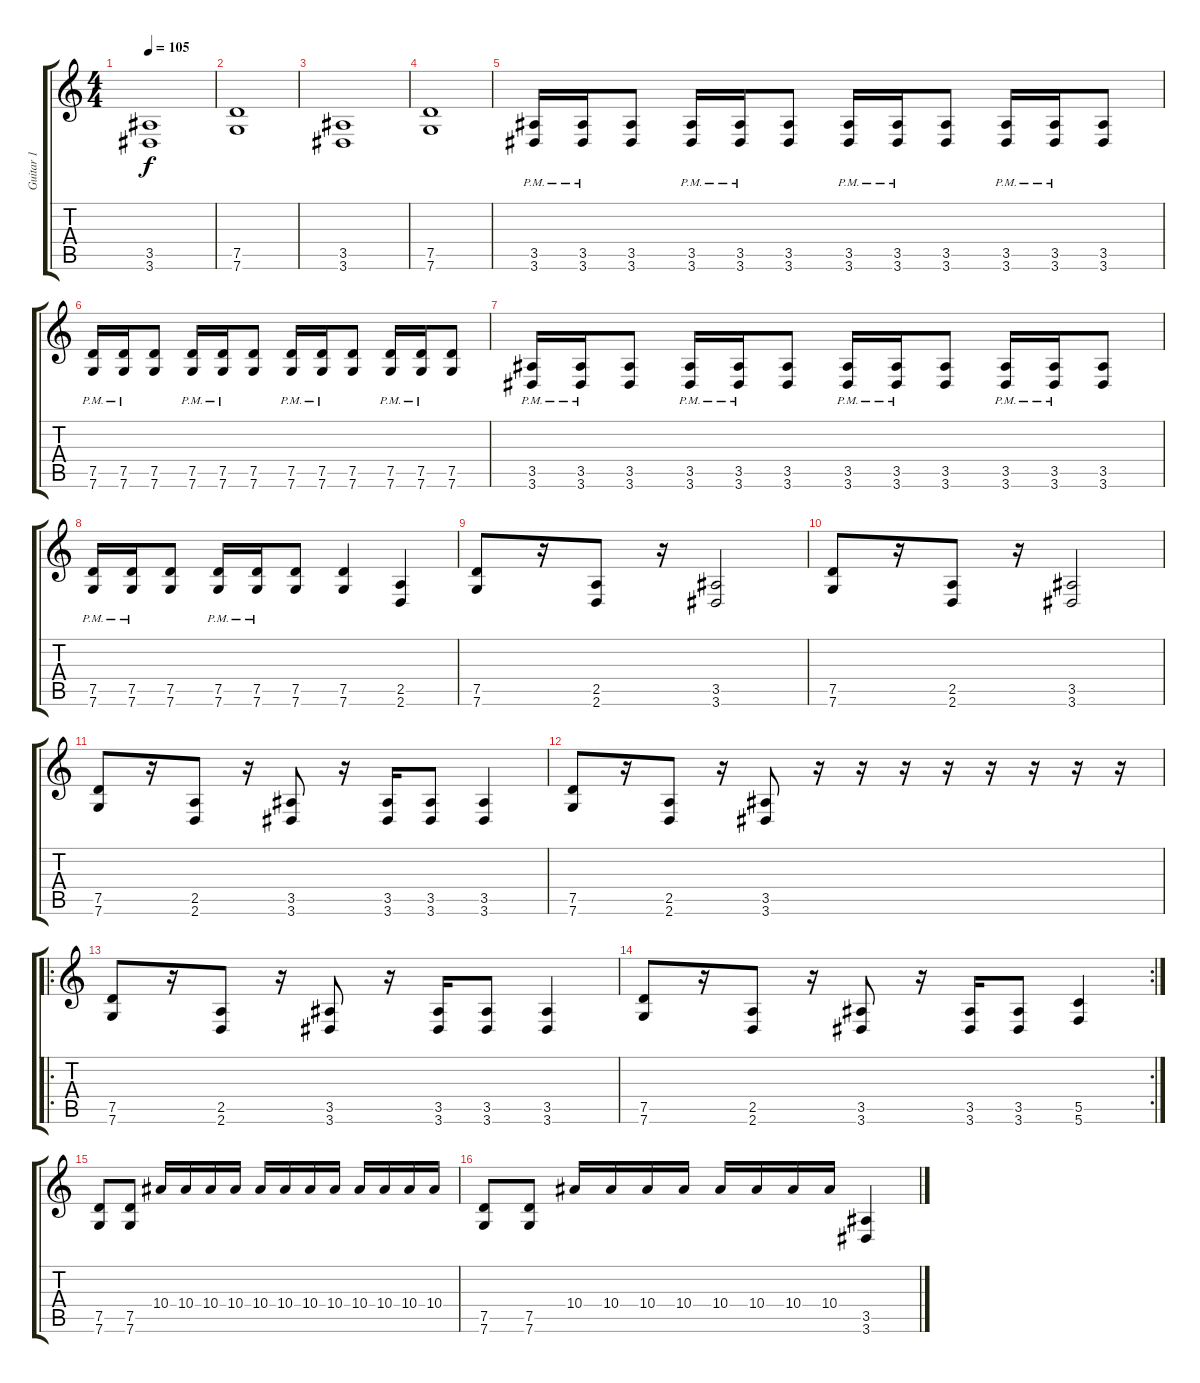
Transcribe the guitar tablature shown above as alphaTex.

\track ("Guitar 1" "Guitar 1") {instrument distortionguitar}
\staff {score tabs}
\tuning (D4 A3 F3 C3 G2 C2) {hide}
\ts (4 4)
\tempo 105
\clef g2
\ks c
(3.5 3.6).1{dy f} |
(7.5 7.6).1 |
(3.5 3.6).1 |
(7.5 7.6).1 |
(3.5{pm} 3.6{pm}).16 (3.5{pm} 3.6{pm}).16 (3.5 3.6).8 (3.5{pm} 3.6{pm}).16 (3.5{pm} 3.6{pm}).16 (3.5 3.6).8 (3.5{pm} 3.6{pm}).16 (3.5{pm} 3.6{pm}).16 (3.5 3.6).8 (3.5{pm} 3.6{pm}).16 (3.5{pm} 3.6{pm}).16 (3.5 3.6).8 |
(7.5{pm} 7.6{pm}).16 (7.5{pm} 7.6{pm}).16 (7.5 7.6).8 (7.5{pm} 7.6{pm}).16 (7.5{pm} 7.6{pm}).16 (7.5 7.6).8 (7.5{pm} 7.6{pm}).16 (7.5{pm} 7.6{pm}).16 (7.5 7.6).8 (7.5{pm} 7.6{pm}).16 (7.5{pm} 7.6{pm}).16 (7.5 7.6).8 |
(3.5{pm} 3.6{pm}).16 (3.5{pm} 3.6{pm}).16 (3.5 3.6).8 (3.5{pm} 3.6{pm}).16 (3.5{pm} 3.6{pm}).16 (3.5 3.6).8 (3.5{pm} 3.6{pm}).16 (3.5{pm} 3.6{pm}).16 (3.5 3.6).8 (3.5{pm} 3.6{pm}).16 (3.5{pm} 3.6{pm}).16 (3.5 3.6).8 |
(7.5{pm} 7.6{pm}).16 (7.5{pm} 7.6{pm}).16 (7.5 7.6).8 (7.5{pm} 7.6{pm}).16 (7.5{pm} 7.6{pm}).16 (7.5 7.6).8 (7.5 7.6).4 (2.5 2.6).4 |
(7.5 7.6).8 r.16 (2.5 2.6).8 r.16 (3.5 3.6).2 |
(7.5 7.6).8 r.16 (2.5 2.6).8 r.16 (3.5 3.6).2 |
(7.5 7.6).8 r.16 (2.5 2.6).8 r.16 (3.5 3.6).8 r.16 (3.5 3.6).16 (3.5 3.6).8 (3.5 3.6).4 |
(7.5 7.6).8 r.16 (2.5 2.6).8 r.16 (3.5 3.6).8 r.16 r.16 r.16 r.16 r.16 r.16 r.16 r.16 |
\ro
(7.5 7.6).8 r.16 (2.5 2.6).8 r.16 (3.5 3.6).8 r.16 (3.5 3.6).16 (3.5 3.6).8 (3.5 3.6).4 |
\rc 2
(7.5 7.6).8 r.16 (2.5 2.6).8 r.16 (3.5 3.6).8 r.16 (3.5 3.6).16 (3.5 3.6).8 (5.5 5.6).4 |
(7.5 7.6).8 (7.5 7.6).8 10.4.16 10.4.16 10.4.16 10.4.16 10.4.16 10.4.16 10.4.16 10.4.16 10.4.16 10.4.16 10.4.16 10.4.16 |
(7.5 7.6).8 (7.5 7.6).8 10.4.16 10.4.16 10.4.16 10.4.16 10.4.16 10.4.16 10.4.16 10.4.16 (3.5 3.6).4
